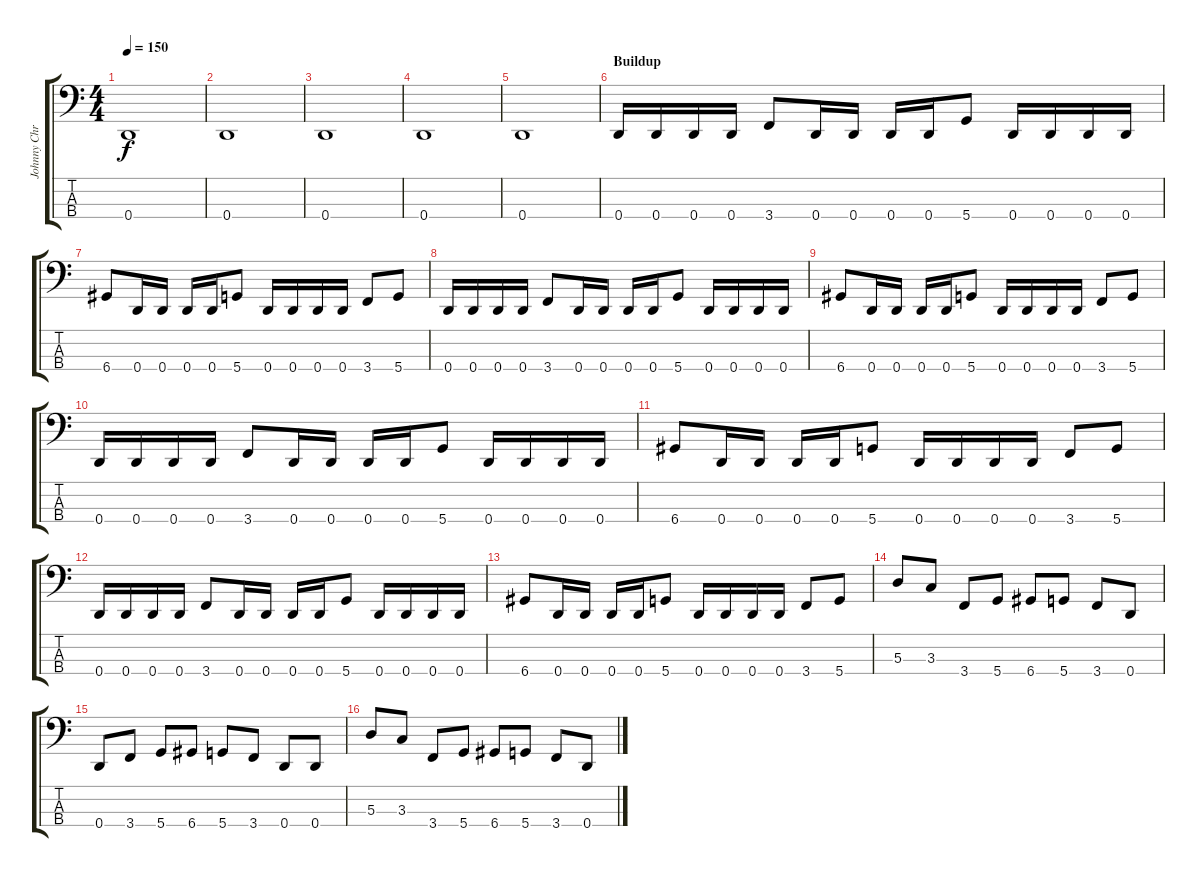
\track ("Johnny Christ" "Johnny Chr") {instrument electricbassfinger}
\staff {score tabs}
\tuning (G2 D2 A1 D1) {hide}
\ts (4 4)
\tempo 150
\clef f4
\ks c
0.4.1{dy f} |
0.4.1 |
0.4.1 |
0.4.1 |
0.4.1 |
\section ("" "Buildup")
0.4.16 0.4.16 0.4.16 0.4.16 3.4.8 0.4.16 0.4.16 0.4.16 0.4.16 5.4.8 0.4.16 0.4.16 0.4.16 0.4.16 |
6.4.8 0.4.16 0.4.16 0.4.16 0.4.16 5.4.8 0.4.16 0.4.16 0.4.16 0.4.16 3.4.8 5.4.8 |
0.4.16 0.4.16 0.4.16 0.4.16 3.4.8 0.4.16 0.4.16 0.4.16 0.4.16 5.4.8 0.4.16 0.4.16 0.4.16 0.4.16 |
6.4.8 0.4.16 0.4.16 0.4.16 0.4.16 5.4.8 0.4.16 0.4.16 0.4.16 0.4.16 3.4.8 5.4.8 |
0.4.16 0.4.16 0.4.16 0.4.16 3.4.8 0.4.16 0.4.16 0.4.16 0.4.16 5.4.8 0.4.16 0.4.16 0.4.16 0.4.16 |
6.4.8 0.4.16 0.4.16 0.4.16 0.4.16 5.4.8 0.4.16 0.4.16 0.4.16 0.4.16 3.4.8 5.4.8 |
0.4.16 0.4.16 0.4.16 0.4.16 3.4.8 0.4.16 0.4.16 0.4.16 0.4.16 5.4.8 0.4.16 0.4.16 0.4.16 0.4.16 |
6.4.8 0.4.16 0.4.16 0.4.16 0.4.16 5.4.8 0.4.16 0.4.16 0.4.16 0.4.16 3.4.8 5.4.8 |
5.3.8 3.3.8 3.4.8 5.4.8 6.4.8 5.4.8 3.4.8 0.4.8 |
0.4.8 3.4.8 5.4.8 6.4.8 5.4.8 3.4.8 0.4.8 0.4.8 |
5.3.8 3.3.8 3.4.8 5.4.8 6.4.8 5.4.8 3.4.8 0.4.8
